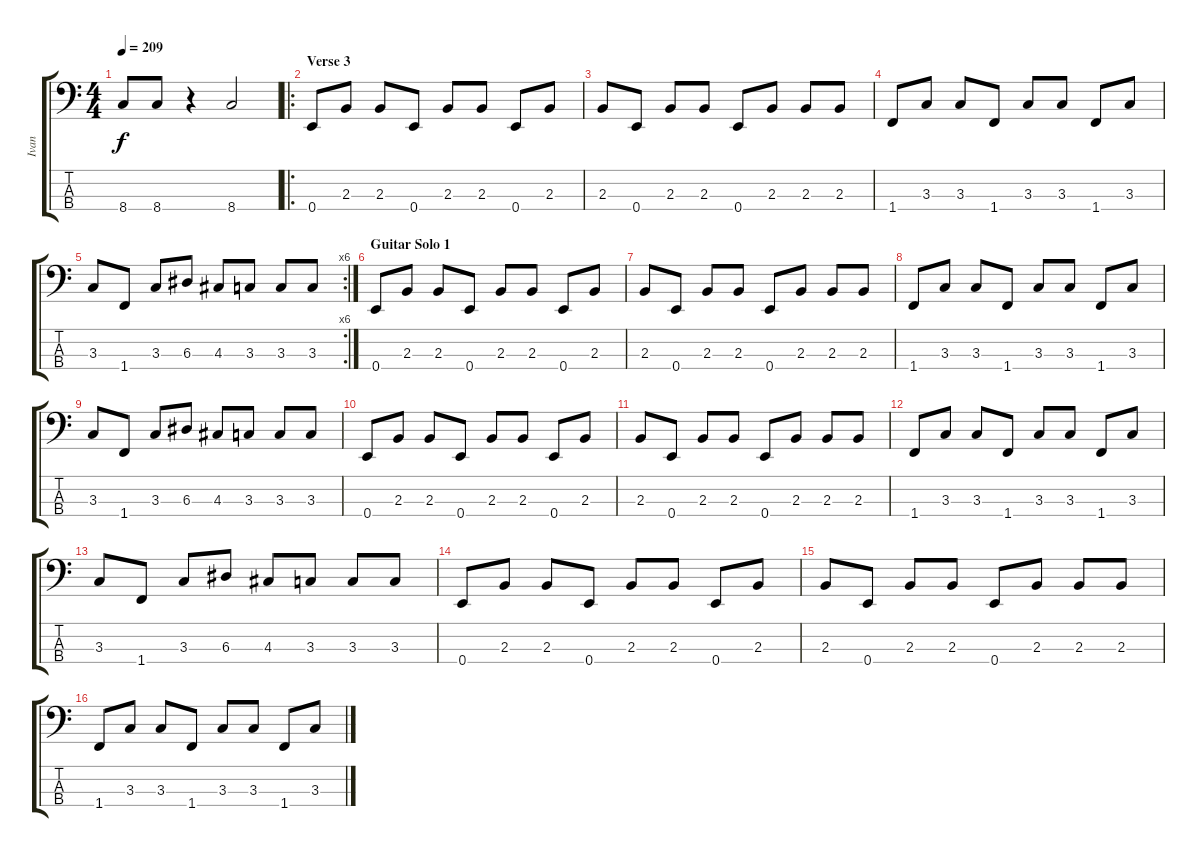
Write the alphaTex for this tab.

\track ("Ivan" "Ivan") {instrument electricbassfinger}
\staff {score tabs}
\tuning (G2 D2 A1 E1) {hide}
\ts (4 4)
\tempo 209
\clef f4
\ks c
8.4.8{dy f} 8.4.8 r.4 8.4.2 |
\ro
\section ("" "Verse 3")
0.4.8 2.3.8 2.3.8 0.4.8 2.3.8 2.3.8 0.4.8 2.3.8 |
2.3.8 0.4.8 2.3.8 2.3.8 0.4.8 2.3.8 2.3.8 2.3.8 |
1.4.8 3.3.8 3.3.8 1.4.8 3.3.8 3.3.8 1.4.8 3.3.8 |
\rc 6
3.3.8 1.4.8 3.3.8 6.3.8 4.3.8 3.3.8 3.3.8 3.3.8 |
\section ("" "Guitar Solo 1")
0.4.8 2.3.8 2.3.8 0.4.8 2.3.8 2.3.8 0.4.8 2.3.8 |
2.3.8 0.4.8 2.3.8 2.3.8 0.4.8 2.3.8 2.3.8 2.3.8 |
1.4.8 3.3.8 3.3.8 1.4.8 3.3.8 3.3.8 1.4.8 3.3.8 |
3.3.8 1.4.8 3.3.8 6.3.8 4.3.8 3.3.8 3.3.8 3.3.8 |
0.4.8 2.3.8 2.3.8 0.4.8 2.3.8 2.3.8 0.4.8 2.3.8 |
2.3.8 0.4.8 2.3.8 2.3.8 0.4.8 2.3.8 2.3.8 2.3.8 |
1.4.8 3.3.8 3.3.8 1.4.8 3.3.8 3.3.8 1.4.8 3.3.8 |
3.3.8 1.4.8 3.3.8 6.3.8 4.3.8 3.3.8 3.3.8 3.3.8 |
0.4.8 2.3.8 2.3.8 0.4.8 2.3.8 2.3.8 0.4.8 2.3.8 |
2.3.8 0.4.8 2.3.8 2.3.8 0.4.8 2.3.8 2.3.8 2.3.8 |
1.4.8 3.3.8 3.3.8 1.4.8 3.3.8 3.3.8 1.4.8 3.3.8
